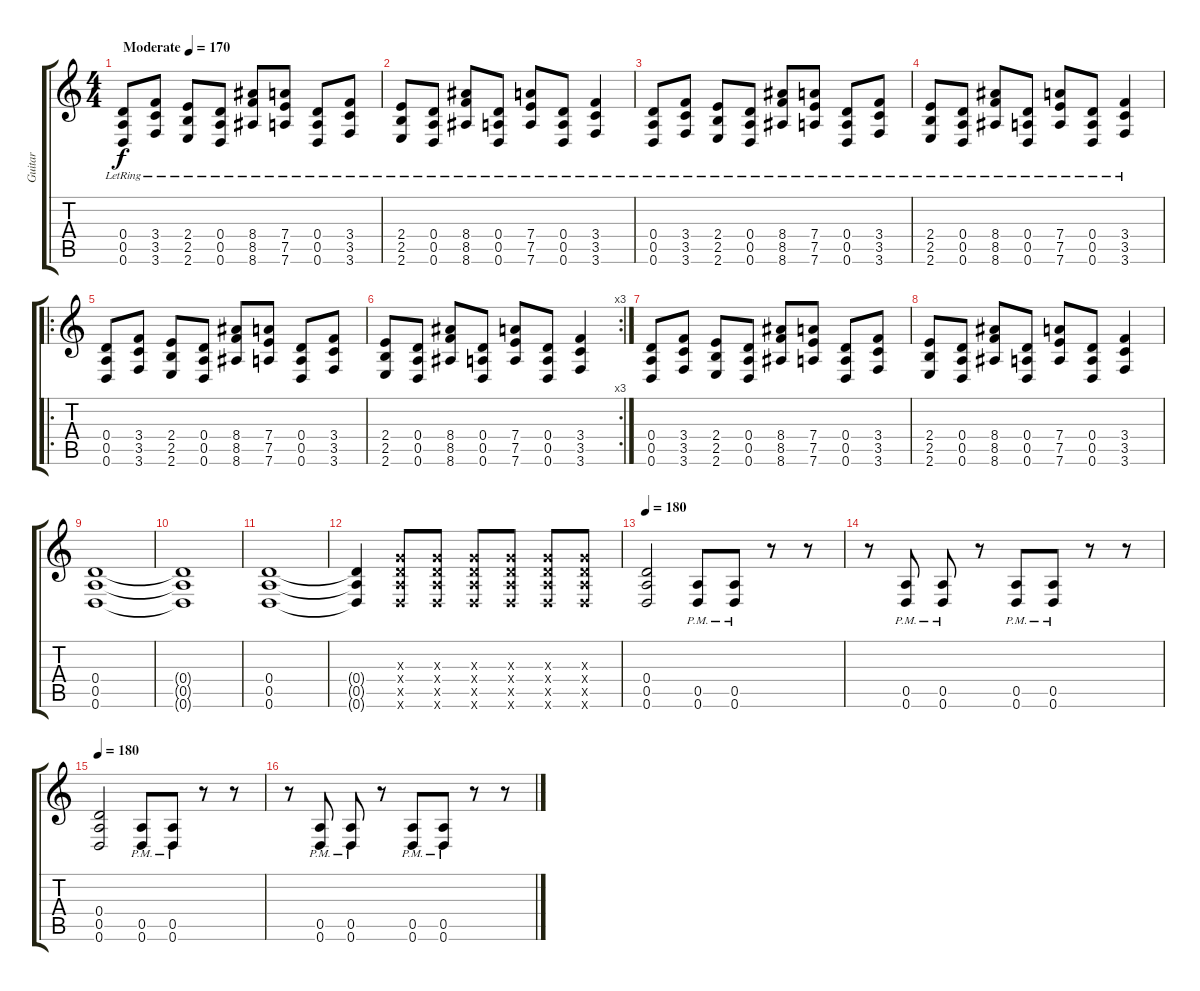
\track ("Guitar" "Guitar") {instrument overdrivenguitar}
\staff {score tabs}
\tuning (E4 B3 G3 D3 A2 D2) {hide}
\ts (4 4)
\tempo (170 "Moderate")
\clef g2
\ks c
(0.4{lr} 0.5{lr} 0.6{lr}).8{dy f volume 10 instrument guitarharmonics} (3.4{lr} 3.5{lr} 3.6{lr}).8 (2.4{lr} 2.5{lr} 2.6{lr}).8 (0.4{lr} 0.5{lr} 0.6{lr}).8 (8.4{lr} 8.5{lr} 8.6{lr}).8 (7.4{lr} 7.5{lr} 7.6{lr}).8 (0.4{lr} 0.5{lr} 0.6{lr}).8 (3.4{lr} 3.5{lr} 3.6{lr}).8 |
(2.4{lr} 2.5{lr} 2.6{lr}).8 (0.4{lr} 0.5{lr} 0.6{lr}).8 (8.4{lr} 8.5{lr} 8.6{lr}).8 (0.4{lr} 0.5{lr} 0.6{lr}).8 (7.4{lr} 7.5{lr} 7.6{lr}).8 (0.4{lr} 0.5{lr} 0.6{lr}).8 (3.4{lr} 3.5{lr} 3.6{lr}).4 |
(0.4{lr} 0.5{lr} 0.6{lr}).8{instrument guitarharmonics} (3.4{lr} 3.5{lr} 3.6{lr}).8 (2.4{lr} 2.5{lr} 2.6{lr}).8 (0.4{lr} 0.5{lr} 0.6{lr}).8 (8.4{lr} 8.5{lr} 8.6{lr}).8 (7.4{lr} 7.5{lr} 7.6{lr}).8 (0.4{lr} 0.5{lr} 0.6{lr}).8 (3.4{lr} 3.5{lr} 3.6{lr}).8 |
(2.4{lr} 2.5{lr} 2.6{lr}).8 (0.4{lr} 0.5{lr} 0.6{lr}).8 (8.4{lr} 8.5{lr} 8.6{lr}).8 (0.4{lr} 0.5{lr} 0.6{lr}).8 (7.4{lr} 7.5{lr} 7.6{lr}).8 (0.4{lr} 0.5{lr} 0.6{lr}).8 (3.4{lr} 3.5{lr} 3.6{lr}).4 |
\ro
(0.4 0.5 0.6).8{volume 16 instrument overdrivenguitar} (3.4 3.5 3.6).8 (2.4 2.5 2.6).8 (0.4 0.5 0.6).8 (8.4 8.5 8.6).8 (7.4 7.5 7.6).8 (0.4 0.5 0.6).8 (3.4 3.5 3.6).8 |
\rc 3
(2.4 2.5 2.6).8 (0.4 0.5 0.6).8 (8.4 8.5 8.6).8 (0.4 0.5 0.6).8 (7.4 7.5 7.6).8 (0.4 0.5 0.6).8 (3.4 3.5 3.6).4 |
(0.4 0.5 0.6).8{volume 16 instrument overdrivenguitar} (3.4 3.5 3.6).8 (2.4 2.5 2.6).8 (0.4 0.5 0.6).8 (8.4 8.5 8.6).8 (7.4 7.5 7.6).8 (0.4 0.5 0.6).8 (3.4 3.5 3.6).8 |
(2.4 2.5 2.6).8 (0.4 0.5 0.6).8 (8.4 8.5 8.6).8 (0.4 0.5 0.6).8 (7.4 7.5 7.6).8 (0.4 0.5 0.6).8 (3.4 3.5 3.6).4 |
(0.4 0.5 0.6).1 |
(0.4{t} 0.5{t} 0.6{t}).1 |
(0.4 0.5 0.6).1 |
(0.4{t} 0.5{t} 0.6{t}).4 (0.3{x} 0.4{x} 0.5{x} 0.6{x}).8 (0.3{x} 0.4{x} 0.5{x} 0.6{x}).8 (0.3{x} 0.4{x} 0.5{x} 0.6{x}).8 (0.3{x} 0.4{x} 0.5{x} 0.6{x}).8 (0.3{x} 0.4{x} 0.5{x} 0.6{x}).8 (0.3{x} 0.4{x} 0.5{x} 0.6{x}).8 |
\tempo 180
(0.4 0.5 0.6).2 (0.5{pm} 0.6{pm}).8 (0.5{pm} 0.6{pm}).8 r.8 r.8 |
r.8 (0.5{pm} 0.6{pm}).8 (0.5{pm} 0.6{pm}).8 r.8 (0.5{pm} 0.6{pm}).8 (0.5{pm} 0.6{pm}).8 r.8 r.8 |
\tempo 180
(0.4 0.5 0.6).2 (0.5{pm} 0.6{pm}).8 (0.5{pm} 0.6{pm}).8 r.8 r.8 |
r.8 (0.5{pm} 0.6{pm}).8 (0.5{pm} 0.6{pm}).8 r.8 (0.5{pm} 0.6{pm}).8 (0.5{pm} 0.6{pm}).8 r.8 r.8
